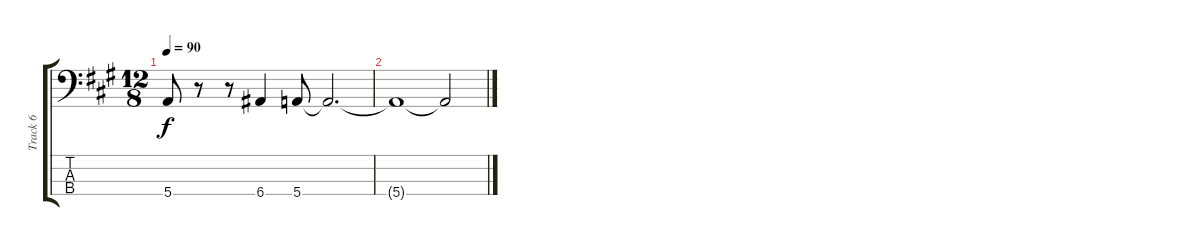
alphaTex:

\track ("Track 6" "Track 6") {instrument electricbassfinger}
\staff {score tabs}
\tuning (G2 D2 A1 E1) {hide}
\ts (12 8)
\tempo 90
\clef f4
\ks a
5.4.8{dy f} r.8 r.8 6.4.4 5.4.8 5.4{t}.2{d} |
5.4{t}.1 5.4{t}.2
